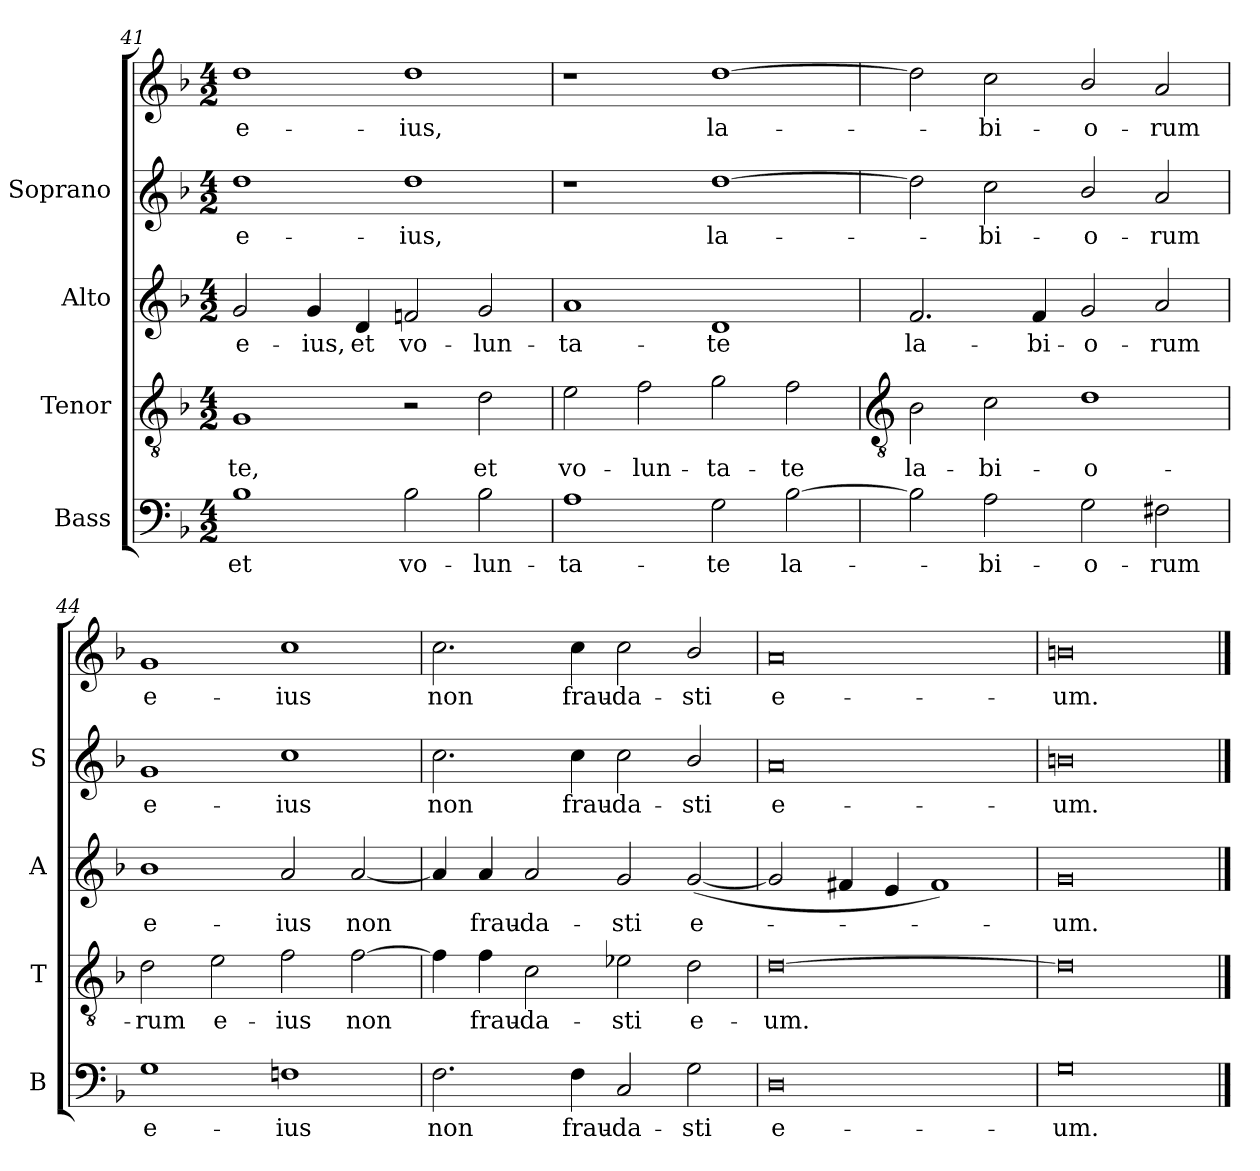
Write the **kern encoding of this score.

**kern	**text	**kern	**text	**kern	**text	**kern	**text	**kern	**text
*part4	*part4	*part3	*part3	*part2	*part2	*part1	*part1	*part1	*part1
*staff5	*staff5	*staff4	*staff4	*staff3	*staff3	*staff2	*staff2	*staff1	*staff1
*I"Bass	*	*I"Tenor	*	*I"Alto	*	*I"Soprano	*	*	*
*I'B	*	*I'T	*	*I'A	*	*I'S	*	*	*
*clefF4	*	*clefGv2	*	*clefG2	*	*clefG2	*	*clefG2	*
*k[b-]	*	*k[b-]	*	*k[b-]	*	*k[b-]	*	*k[b-]	*
*F:	*	*F:	*	*F:	*	*F:	*	*F:	*
*M4/2	*	*M4/2	*	*M4/2	*	*M4/2	*	*M4/2	*
=41	=41	=41	=41	=41	=41	=41	=41	=41	=41
!	!LO:LY:b	!	!LO:LY:b	!	!LO:LY:b	!	!LO:LY:b	!	!LO:LY:b
1B-	et	1G	-te,	2g	e-	1dd	e-	1dd	e-
!	!	!	!	!	!LO:LY:b	!	!	!	!
.	.	.	.	4g	-ius,	.	.	.	.
!	!	!	!	!	!LO:LY:b	!	!	!	!
.	.	.	.	4d	et	.	.	.	.
!	!LO:LY:b	!	!	!	!LO:LY:b	!	!LO:LY:b	!	!LO:LY:b
2B-	vo-	2r	.	2fn	vo-	1dd	-ius,	1dd	-ius,
!	!LO:LY:b	!	!LO:LY:b	!	!LO:LY:b	!	!	!	!
2B-	-lun-	2d	et	2g	-lun-	.	.	.	.
=42	=42	=42	=42	=42	=42	=42	=42	=42	=42
!	!LO:LY:b	!	!LO:LY:b	!	!LO:LY:b	!	!	!	!
1A	-ta-	2e	vo-	1a	-ta-	1r	.	1r	.
!	!	!	!LO:LY:b	!	!	!	!	!	!
.	.	2f	-lun-	.	.	.	.	.	.
!	!LO:LY:b	!	!LO:LY:b	!	!LO:LY:b	!	!LO:LY:b	!	!LO:LY:b
2G	-te	2g	-ta-	1d	-te	[1dd	la-	[1dd	la-
!	!LO:LY:b	!	!LO:LY:b	!	!	!	!	!	!
[2B-	la-	2f	-te	.	.	.	.	.	.
!!LO:LB:g=z
=43	=43	=43	=43	=43	=43	=43	=43	=43	=43
*	*	*clefGv2	*	*	*	*	*	*	*
!	!	!	!LO:LY:b	!	!LO:LY:b	!	!	!	!
2B-]	.	2B-	la-	2.f	la-	2dd]	.	2dd]	.
!	!LO:LY:b	!	!LO:LY:b	!	!	!	!LO:LY:b	!	!LO:LY:b
2A	bi-	2c	-bi-	.	.	2cc	bi-	2cc	bi-
!	!	!	!	!	!LO:LY:b	!	!	!	!
.	.	.	.	4f	-bi-	.	.	.	.
!	!LO:LY:b	!	!LO:LY:b	!	!LO:LY:b	!	!LO:LY:b	!	!LO:LY:b
2G	-o-	1d	-o-	2g	-o-	2b-/	-o-	2b-/	-o-
!	!LO:LY:b	!	!	!	!LO:LY:b	!	!LO:LY:b	!	!LO:LY:b
2F#X	-rum	.	.	2a	-rum	2a	-rum	2a	-rum
=44	=44	=44	=44	=44	=44	=44	=44	=44	=44
!	!LO:LY:b	!	!LO:LY:b	!	!LO:LY:b	!	!LO:LY:b	!	!LO:LY:b
1G	e-	2d	-rum	1b-	e-	1g	e-	1g	e-
!	!	!	!LO:LY:b	!	!	!	!	!	!
.	.	2e	e-	.	.	.	.	.	.
!	!LO:LY:b	!	!LO:LY:b	!	!LO:LY:b	!	!LO:LY:b	!	!LO:LY:b
1Fn	-ius	2f	-ius	2a	-ius	1cc	-ius	1cc	-ius
!	!	!	!LO:LY:b	!	!LO:LY:b	!	!	!	!
.	.	[2f	non	[2a	non	.	.	.	.
=45	=45	=45	=45	=45	=45	=45	=45	=45	=45
!	!LO:LY:b	!	!	!	!	!	!LO:LY:b	!	!LO:LY:b
2.F	non	4f]	.	4a]	.	2.cc	non	2.cc	non
!	!	!	!LO:LY:b	!	!LO:LY:b	!	!	!	!
.	.	4f	frau-	4a	frau-	.	.	.	.
!	!	!	!LO:LY:b	!	!LO:LY:b	!	!	!	!
.	.	2c	-da-	2a	-da-	.	.	.	.
!	!LO:LY:b	!	!	!	!	!	!LO:LY:b	!	!LO:LY:b
4F	frau-	.	.	.	.	4cc	frau-	4cc	frau-
!	!LO:LY:b	!	!LO:LY:b	!	!LO:LY:b	!	!LO:LY:b	!	!LO:LY:b
2C	-da-	2e-X	-sti	2g	-sti	2cc	-da-	2cc	-da-
!	!LO:LY:b	!	!LO:LY:b	!	!LO:LY:b	!	!LO:LY:b	!	!LO:LY:b
2G	-sti	2d	e-	(<[2g	e-	2b-/	-sti	2b-/	-sti
=46	=46	=46	=46	=46	=46	=46	=46	=46	=46
!	!LO:LY:b	!	!LO:LY:b	!	!	!	!LO:LY:b	!	!LO:LY:b
0D	e-	[0d	-um.	2g]	.	0a	e-	0a	e-
.	.	.	.	4f#X	.	.	.	.	.
.	.	.	.	4e	.	.	.	.	.
.	.	.	.	1f#)	.	.	.	.	.
=47	=47	=47	=47	=47	=47	=47	=47	=47	=47
!	!LO:LY:b	!	!	!	!LO:LY:b	!	!LO:LY:b	!	!LO:LY:b
0G	-um.	0d]	.	0g	um.	0bn	-um.	0bn	-um.
==	==	==	==	==	==	==	==	==	==
*-	*-	*-	*-	*-	*-	*-	*-	*-	*-
